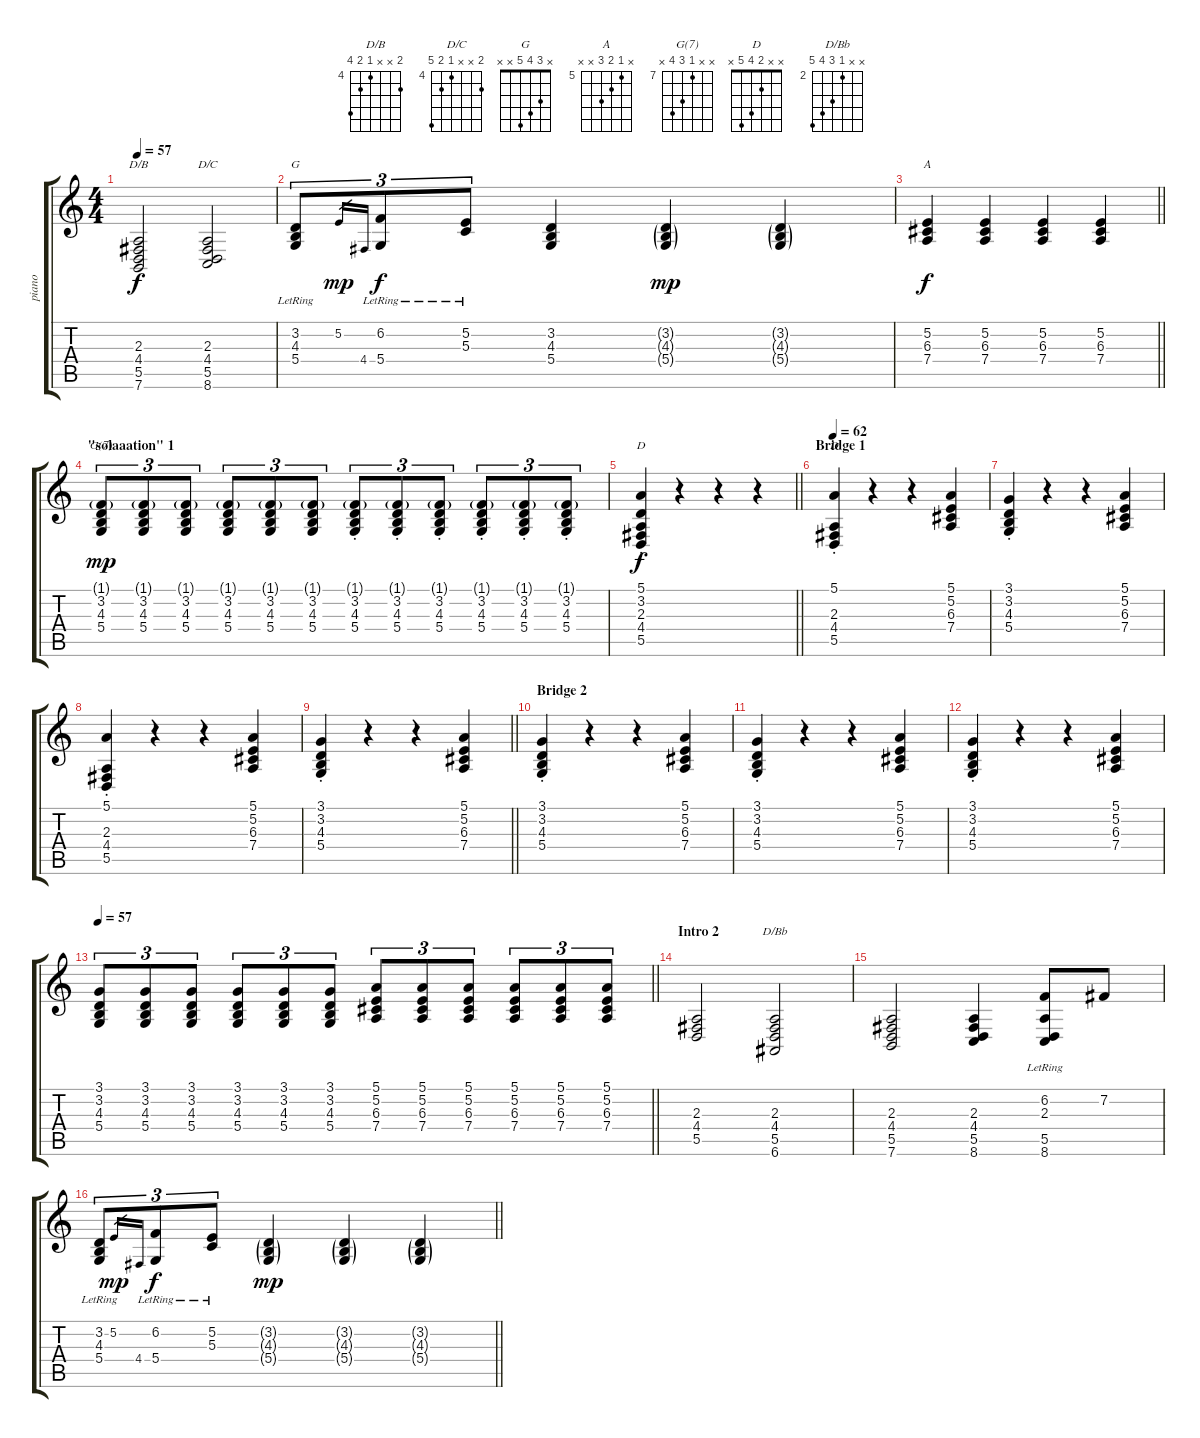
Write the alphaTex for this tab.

\track ("piano" "piano") {instrument brightacousticpiano}
\staff {score tabs}
\tuning (E4 B3 G3 D3 A2 E2) {hide}
\chord ("D/B" 5 x x 4 5 7) {firstfret 4}
\chord ("D/C" 5 x x 4 5 8) {firstfret 4}
\chord ("G" x 3 4 5 x x)
\chord ("A" x 5 6 7 x x) {firstfret 5}
\chord ("G(7)" x x 7 9 10 x) {firstfret 7}
\chord ("D" 5 x 2 4 5 x)
\chord ("D" x x 2 4 5 x)
\chord ("D/Bb" x x 2 4 5 6) {firstfret 2}
\ts (4 4)
\tempo 57
\clef g2
\ks c
(2.3 4.4 5.5 7.6).2{ch "D/B" dy f} (2.3 4.4 5.5 8.6).2{ch "D/C"} |
(3.2{lr} 4.3{lr} 5.4{lr}).8{tu (3 2) ch "G"} 5.2.16{gr dy mp} 4.4.16{gr} (6.2{lr} 5.4{lr}).8{tu (3 2) dy f} (5.2{lr} 5.3{lr}).8{tu (3 2)} (3.2 4.3 5.4).4 (3.2{g} 4.3{g} 5.4{g}).4{dy mp} (3.2{g} 4.3{g} 5.4{g}).4 |
\barLineRight lightlight
(5.2 6.3 7.4).4{ch "A" dy f} (5.2 6.3 7.4).4 (5.2 6.3 7.4).4 (5.2 6.3 7.4).4 |
\section ("" "\"solaaation\" 1")
(1.1{g} 3.2 4.3 5.4).8{tu (3 2) ch "G(7)" dy mp} (1.1{g} 3.2 4.3 5.4).8{tu (3 2)} (1.1{g} 3.2 4.3 5.4).8{tu (3 2)} (1.1{g} 3.2 4.3 5.4).8{tu (3 2)} (1.1{g} 3.2 4.3 5.4).8{tu (3 2)} (1.1{g} 3.2 4.3 5.4).8{tu (3 2)} (1.1{g st} 3.2{st} 4.3{st} 5.4{st}).8{tu (3 2)} (1.1{g st} 3.2{st} 4.3{st} 5.4{st}).8{tu (3 2)} (1.1{g st} 3.2{st} 4.3{st} 5.4{st}).8{tu (3 2)} (1.1{g st} 3.2{st} 4.3{st} 5.4{st}).8{tu (3 2)} (1.1{g st} 3.2{st} 4.3{st} 5.4{st}).8{tu (3 2)} (1.1{g st} 3.2{st} 4.3{st} 5.4{st}).8{tu (3 2)} |
\barLineRight lightlight
(5.1{st} 3.2 2.3{st} 4.4{st} 5.5{st}).4{ch "D" dy f} r.4 r.4 r.4 |
\section ("" "Bridge 1")
\tempo 62
(5.1 2.3{st} 4.4{st} 5.5{st}).4{ch "D"} r.4 r.4 (5.1 5.2 6.3 7.4).4 |
(3.1 3.2{st} 4.3{st} 5.4{st}).4 r.4 r.4 (5.1 5.2 6.3 7.4).4 |
(5.1 2.3{st} 4.4{st} 5.5{st}).4 r.4 r.4 (5.1 5.2 6.3 7.4).4 |
\barLineRight lightlight
(3.1 3.2{st} 4.3{st} 5.4{st}).4 r.4 r.4 (5.1 5.2 6.3 7.4).4 |
\section ("" "Bridge 2")
(3.1 3.2{st} 4.3{st} 5.4{st}).4 r.4 r.4 (5.1 5.2 6.3 7.4).4 |
(3.1 3.2{st} 4.3{st} 5.4{st}).4 r.4 r.4 (5.1 5.2 6.3 7.4).4 |
(3.1 3.2{st} 4.3{st} 5.4{st}).4 r.4 r.4 (5.1 5.2 6.3 7.4).4 |
\tempo 57
\barLineRight lightlight
(3.1 3.2 4.3 5.4).8{tu (3 2)} (3.1 3.2 4.3 5.4).8{tu (3 2)} (3.1 3.2 4.3 5.4).8{tu (3 2)} (3.1 3.2 4.3 5.4).8{tu (3 2)} (3.1 3.2 4.3 5.4).8{tu (3 2)} (3.1 3.2 4.3 5.4).8{tu (3 2)} (5.1 5.2 6.3 7.4).8{tu (3 2)} (5.1 5.2 6.3 7.4).8{tu (3 2)} (5.1 5.2 6.3 7.4).8{tu (3 2)} (5.1 5.2 6.3 7.4).8{tu (3 2)} (5.1 5.2 6.3 7.4).8{tu (3 2)} (5.1 5.2 6.3 7.4).8{tu (3 2)} |
\section ("" "Intro 2")
(2.3 4.4 5.5).2 (2.3 4.4 5.5 6.6).2{ch "D/Bb"} |
(2.3 4.4 5.5 7.6).2 (2.3 4.4 5.5 8.6).4 (6.2{lr} 2.3{lr} 5.5 8.6{lr}).8 7.2.8 |
\barLineRight lightlight
(3.2{lr} 4.3{lr} 5.4{lr}).8{tu (3 2)} 5.2.16{gr dy mp} 4.4.16{gr} (6.2{lr} 5.4{lr}).8{tu (3 2) dy f} (5.2{lr} 5.3{lr}).8{tu (3 2)} (3.2{g} 4.3{g} 5.4{g}).4{dy mp} (3.2{g} 4.3{g} 5.4{g}).4 (3.2{g} 4.3{g} 5.4{g}).4
